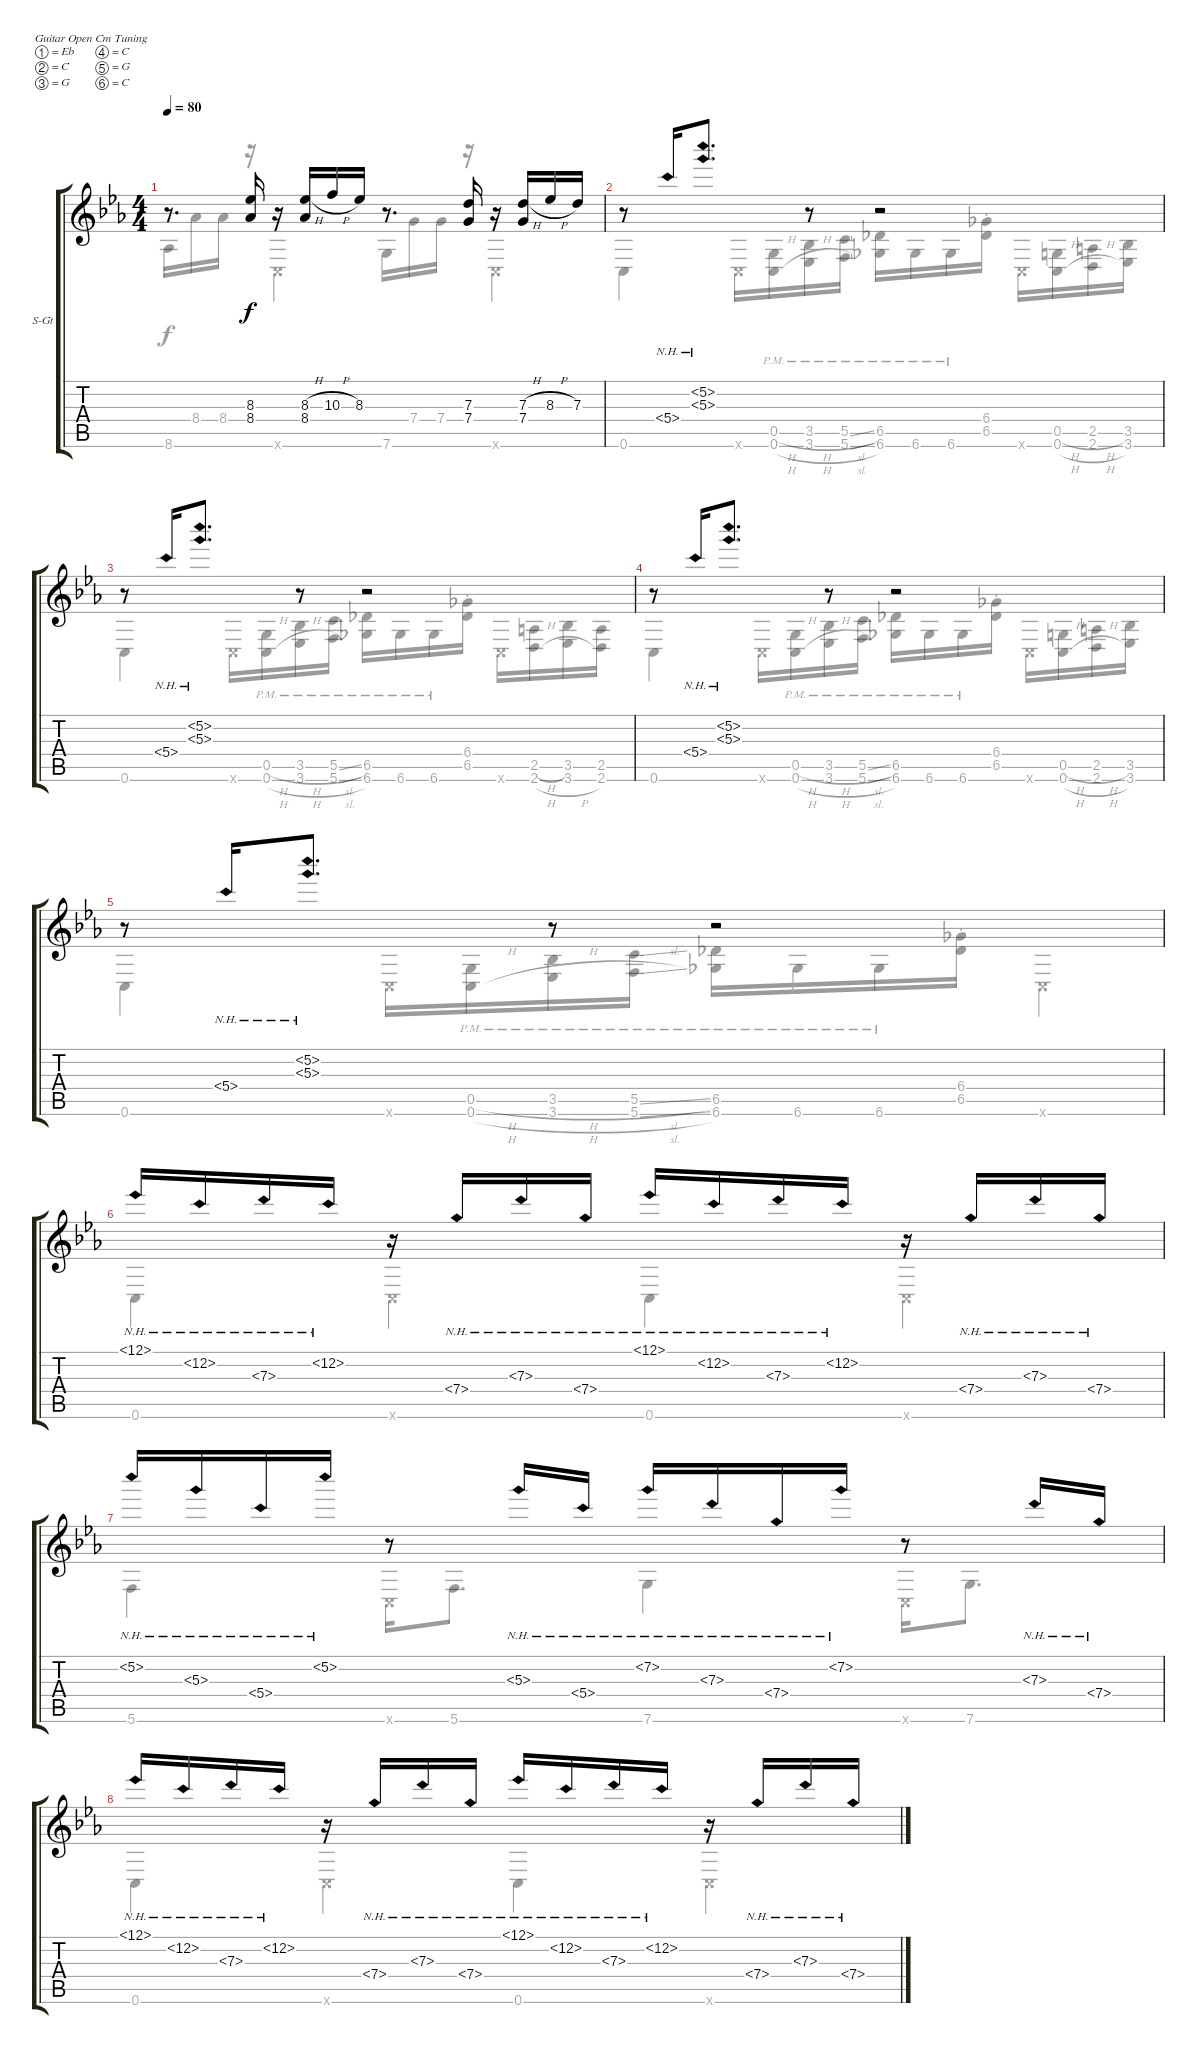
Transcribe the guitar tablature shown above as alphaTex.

\bracketExtendMode groupsimilarinstruments
\firstSystemTrackNameOrientation horizontal
\otherSystemsTrackNameOrientation horizontal
\track ("Track 1" "S-Gt") {instrument acousticguitarsteel}
\staff {score tabs}
\tuning (Eb4 C4 G3 C3 G2 C2)
\voice
\ts (4 4)
\tempo 80
\clef g2
\ks cminor
r.8{d dy f} (8.3 8.4).16 r.16 (8.3{h} 8.4).16 10.3{h}.16 8.3.16 r.8{d} (7.3 7.4).16 r.16 (7.3{h} 7.4).16 8.3{h}.16 7.3.16 |
r.8 5.4{nh}.16 (5.2{nh} 5.3{nh}).8{d} r.8 r.2 |
r.8 5.4{nh}.16 (5.2{nh} 5.3{nh}).8{d} r.8 r.2 |
r.8 5.4{nh}.16 (5.2{nh} 5.3{nh}).8{d} r.8 r.2 |
r.8 5.4{nh}.16 (5.2{nh} 5.3{nh}).8{d} r.8 r.2 |
12.1{nh}.16 12.2{nh}.16 7.3{nh}.16 12.2{nh}.16 r.16 7.4{nh}.16 7.3{nh}.16 7.4{nh}.16 12.1{nh}.16 12.2{nh}.16 7.3{nh}.16 12.2{nh}.16 r.16 7.4{nh}.16 7.3{nh}.16 7.4{nh}.16 |
5.2{nh}.16 5.3{nh}.16 5.4{nh}.16 5.2{nh}.16 r.8 5.3{nh}.16 5.4{nh}.16 7.2{nh}.16 7.3{nh}.16 7.4{nh}.16 7.2{nh}.16 r.8 7.3{nh}.16 7.4{nh}.16 |
12.1{nh}.16 12.2{nh}.16 7.3{nh}.16 12.2{nh}.16 r.16 7.4{nh}.16 7.3{nh}.16 7.4{nh}.16 12.1{nh}.16 12.2{nh}.16 7.3{nh}.16 12.2{nh}.16 r.16 7.4{nh}.16 7.3{nh}.16 7.4{nh}.16
\voice
\clef g2
\ottava regular
\simile none
\ks cminor
8.6.16{dy f} 8.4.16 8.4.16 r.16 0.6{x}.4 7.6.16 7.4.16 7.4.16 r.16 0.6{x}.4 |
0.6.4 0.6{x}.16 (0.5{h pm} 0.6{h pm}).16 (3.5{h pm} 3.6{h pm}).16 (5.5{sl pm} 5.6{sl pm}).16 (6.5{pm} 6.6{pm}).16 6.6{pm}.16 6.6{pm}.16 (6.4{st} 6.5{st}).16 0.6{x}.16 (0.5{h} 0.6{h}).16 (2.5{h} 2.6{h}).16 (3.5 3.6).16 |
0.6.4 0.6{x}.16 (0.5{h pm} 0.6{h pm}).16 (3.5{h pm} 3.6{h pm}).16 (5.5{sl pm} 5.6{sl pm}).16 (6.5{pm} 6.6{pm}).16 6.6{pm}.16 6.6{pm}.16 (6.4{st} 6.5{st}).16 0.6{x}.16 (2.5{h} 2.6{h}).16 (3.5 3.6{h}).16 (2.5 2.6).16 |
0.6.4 0.6{x}.16 (0.5{h pm} 0.6{h pm}).16 (3.5{h pm} 3.6{h pm}).16 (5.5{sl pm} 5.6{sl pm}).16 (6.5{pm} 6.6{pm}).16 6.6{pm}.16 6.6{pm}.16 (6.4{st} 6.5{st}).16 0.6{x}.16 (0.5{h} 0.6{h}).16 (2.5{h} 2.6{h}).16 (3.5 3.6).16 |
0.6.4 0.6{x}.16 (0.5{h pm} 0.6{h pm}).16 (3.5{h pm} 3.6{h pm}).16 (5.5{sl pm} 5.6{sl pm}).16 (6.5{pm} 6.6{pm}).16 6.6{pm}.16 6.6{pm}.16 (6.4{st} 6.5{st}).16 0.6{x}.4 |
0.6.4 0.6{x}.4 0.6.4 0.6{x}.4 |
5.6.4 0.6{x}.16 5.6.8{d} 7.6.4 0.6{x}.16 7.6.8{d} |
0.6.4 0.6{x}.4 0.6.4 0.6{x}.4
